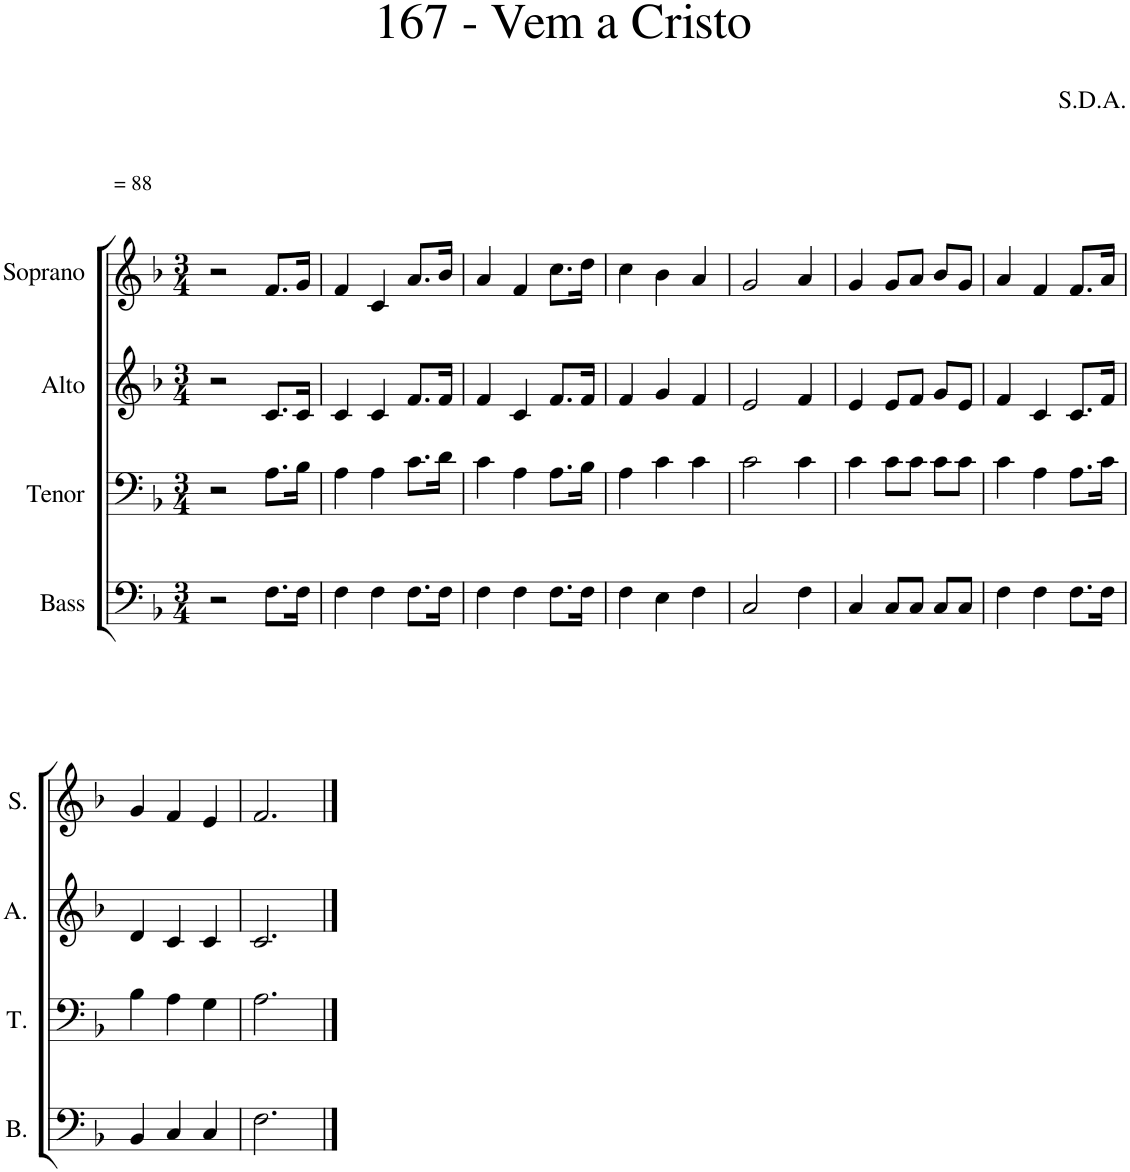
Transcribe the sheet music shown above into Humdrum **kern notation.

**kern	**kern	**kern	**kern
*part4	*part3	*part2	*part1
*staff4	*staff3	*staff2	*staff1
*I"Bass	*I"Tenor	*I"Alto	*I"Soprano
*I'B.	*I'T.	*I'A.	*I'S.
*clefF4	*clefF4	*clefG2	*clefG2
*k[b-]	*k[b-]	*k[b-]	*k[b-]
*M3/4	*M3/4	*M3/4	*M3/4
=1	=1	=1	=1
2r	2r	2r	2r
!	!	!	!LO:TX:a:t== 88
8.F\L	8.A\L	8.c/L	8.f/L
16F\Jk	16B-\Jk	16c/Jk	16g/Jk
=2	=2	=2	=2
4F\	4A\	4c/	4f/
4F\	4A\	4c/	4c/
8.F\L	8.c\L	8.f/L	8.a/L
16F\Jk	16d\Jk	16f/Jk	16b-/Jk
=3	=3	=3	=3
4F\	4c\	4f/	4a/
4F\	4A\	4c/	4f/
8.F\L	8.A\L	8.f/L	8.cc\L
16F\Jk	16B-\Jk	16f/Jk	16dd\Jk
=4	=4	=4	=4
4F\	4A\	4f/	4cc\
4E\	4c\	4g/	4b-\
4F\	4c\	4f/	4a/
=5	=5	=5	=5
2C/	2c\	2e/	2g/
4F\	4c\	4f/	4a/
=6	=6	=6	=6
4C/	4c\	4e/	4g/
8C/L	8c\L	8e/L	8g/L
8C/J	8c\J	8f/J	8a/J
8C/L	8c\L	8g/L	8b-/L
8C/J	8c\J	8e/J	8g/J
=7	=7	=7	=7
4F\	4c\	4f/	4a/
4F\	4A\	4c/	4f/
8.F\L	8.A\L	8.c/L	8.f/L
16F\Jk	16c\Jk	16f/Jk	16a/Jk
!!LO:LB:g=z
=8	=8	=8	=8
4BB-/	4B-\	4d/	4g/
4C/	4A\	4c/	4f/
4C/	4G\	4c/	4e/
=9	=9	=9	=9
2.F\	2.A\	2.c/	2.f/
==	==	==	==
*-	*-	*-	*-
